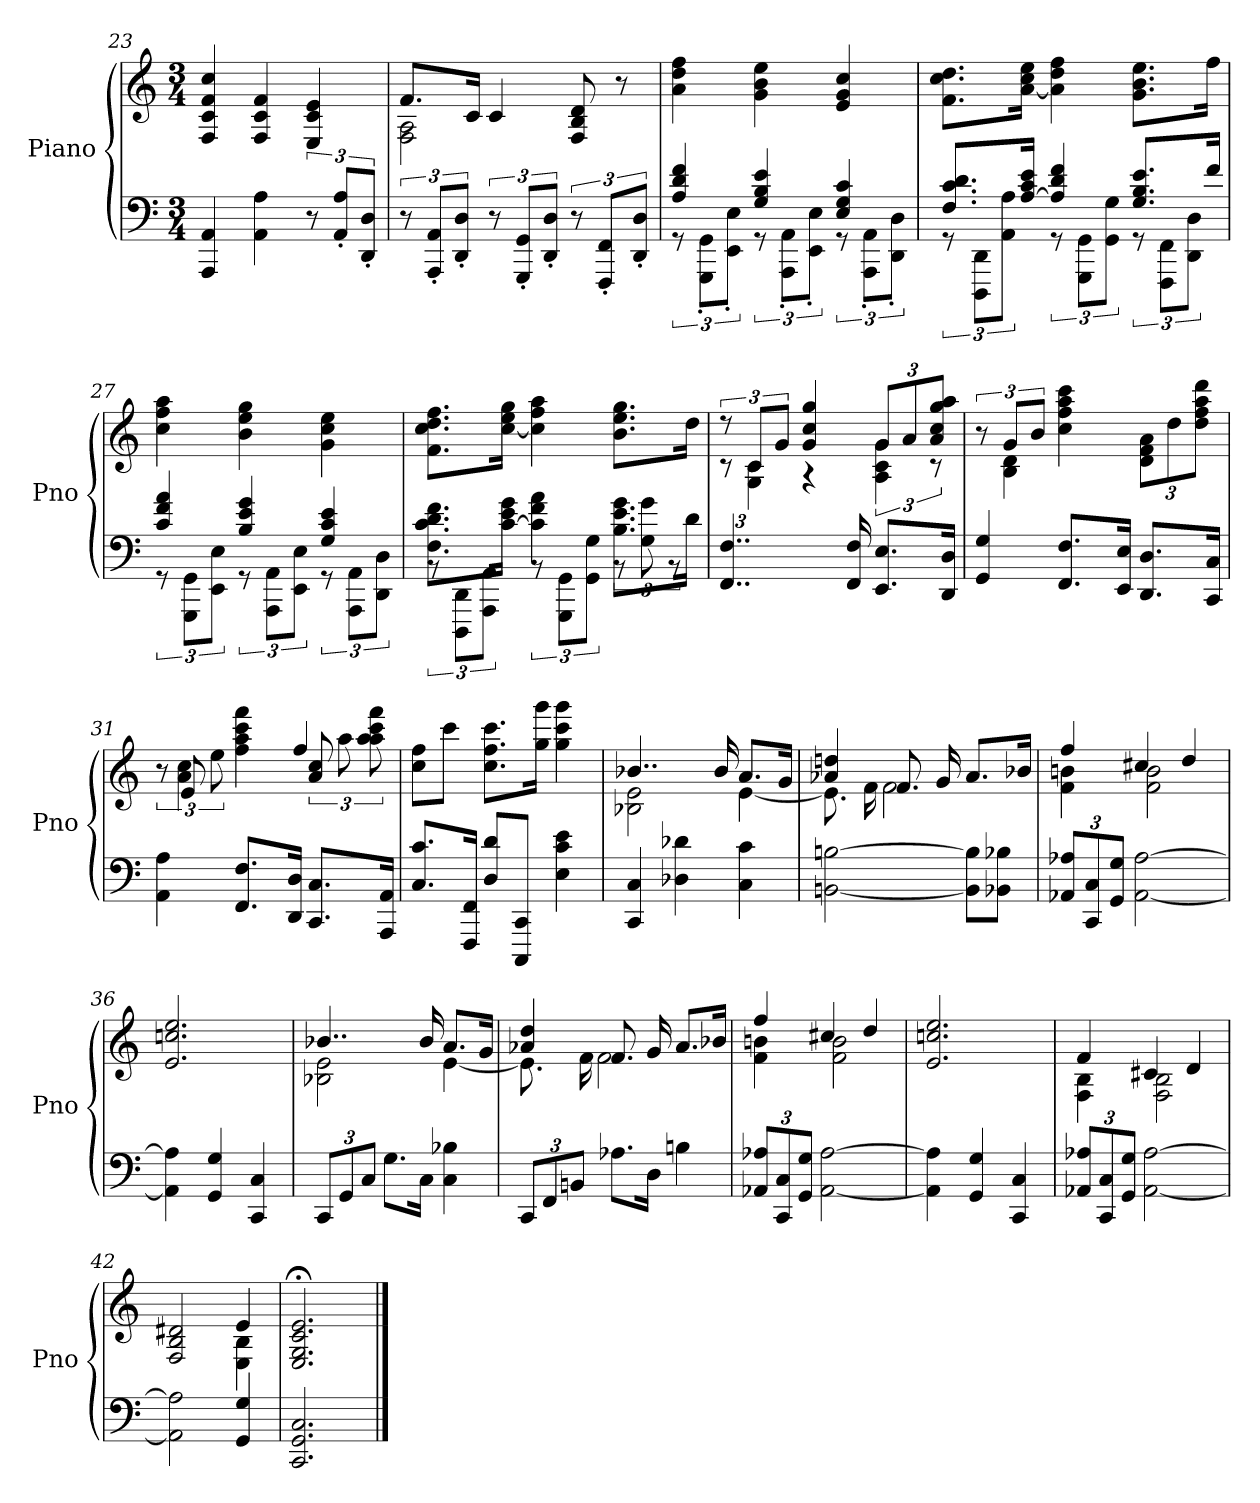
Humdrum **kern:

**kern	**kern
*part2	*part1
*staff2	*staff1
*I"Piano	*I"Piano
*I'Pno	*I'Pno
*clefF4	*clefG2
*k[]	*k[]
*M3/4	*M3/4
=23	=23
4AAA/ 4AA/	4F/ 4c/ 4f/ 4cc/
4AA\ 4A\	4F/ 4c/ 4f/
12r	4E/ 4c/ 4e/
12AA/' 12A/'L	.
12DD/' 12D/'J	.
=24	=24
*	*^
12r	8.f/L	2F\ 2A\
12AAA/' 12AA/'L	.	.
12DD/' 12D/'J	.	.
.	16c/Jk	.
12r	4c/	.
12GGG/' 12GG/'L	.	.
12DD/' 12D/'J	.	.
12r	8F/ 8B/ 8d/	4ryy
12FFF/' 12FF/'L	.	.
.	8r	.
12DD/' 12D/'J	.	.
*	*v	*v
=25	=25
*^	*
4A/ 4d/ 4f/	12r	4a\ 4dd\ 4ff\
.	12GGG\' 12GG\'L	.
.	12EE\' 12E\'J	.
4G/ 4B/ 4e/	12r	4g\ 4b\ 4ee\
.	12AAA\' 12AA\'L	.
.	12EE\' 12E\'J	.
4E/ 4G/ 4c/	12r	4e/ 4g/ 4cc/
.	12AAA\' 12AA\'L	.
.	12DD\' 12D\'J	.
!!LO:LB:g=z
=26	=26	=26
8.F/ 8.c/ 8.d/L	12r	8.f\ 8.cc\ 8.dd\L
.	12DDD\ 12DD\L	.
.	12AA\ 12A\J	.
[16A/ 16c/ 16e/Jk	.	[16a\ 16cc\ 16ee\Jk
4A/] 4d/ 4f/	12r	4a\] 4dd\ 4ff\
.	12GGG\ 12GG\L	.
.	12GG\ 12G\J	.
8.G/ 8.B/ 8.e/L	12r	8.g\ 8.b\ 8.ee\L
.	12FFF\ 12FF\L	.
.	12DD\ 12D\J	.
16f/Jk	.	16ff\Jk
=27	=27	=27
4c/ 4f/ 4a/	12r	4cc\ 4ff\ 4aa\
.	12GGG\ 12GG\L	.
.	12EE\ 12E\J	.
4B/ 4e/ 4g/	12r	4b\ 4ee\ 4gg\
.	12AAA\ 12AA\L	.
.	12EE\ 12E\J	.
4G/ 4c/ 4e/	12r	4g\ 4cc\ 4ee\
.	12AAA\ 12AA\L	.
.	12DD\ 12D\J	.
=28	=28	=28
8.F\ 8.c\ 8.d\ 8.f\L	12r	8.f\ 8.cc\ 8.dd\ 8.ff\L
.	12DDD\ 12DD\L	.
.	12AAA\ 12AA\J	.
[16c\ 16e\ 16g\Jk	.	[16cc\ 16ee\ 16gg\Jk
4c\] 4f\ 4a\	12r	4cc\] 4ff\ 4aa\
.	12GGG\ 12GG\L	.
.	12GG\ 12G\J	.
8.B\ 8.e\ 8.g\L	12r	8.b\ 8.ee\ 8.gg\L
.	12G\ 12g\	.
.	12r	.
16d\Jk	.	16dd\Jk
*v	*v	*
=29	=29
*	*^
4..FF/ 4..F/	12r	12r
.	12c/L	6G\ 6c\
.	12g/J	.
.	4g/ 4cc/ 4gg/	4r
16FF/ 16F/	.	.
*	*Xbrackettup	*brackettup
8.EE/ 8.E/L	12g/L	6A\ 6c\ 6g\
.	12a/	.
.	12a/ 12cc/ 12gg/ 12aa/J	12r
16DD/ 16D/Jk	.	.
=30	=30	=30
4GG/ 4G/	12r	12ryy
.	12g/L	4B\ 4d\
.	12b/J	.
8.FF/ 8.F/L	4cc\ 4ff\ 4aa\ 4ccc\	.
.	.	12%5ryy
16EE/ 16E/Jk	.	.
*	*Xbrackettup	*
8.DD/ 8.D/L	12d\ 12f\ 12a\L	.
.	12dd\	.
.	12dd\ 12ff\ 12aa\ 12ddd\J	.
16CC/ 16C/Jk	.	.
!!LO:PB:g=z	!!
=31	=31	=31
*	*brackettup	*
4AA\ 4A\	12r	12ryy
.	12e/	4a\ 4cc\
.	12ee\	.
8.FF/ 8.F/L	4ff\ 4aa\ 4ccc\ 4fff\	.
.	.	6ryy
16DD/ 16D/Jk	.	.
8.CC/ 8.C/L	12a/ 12cc/	4ff/
.	12aa\	.
.	12aa\ 12aa\ 12ccc\ 12fff\	.
16AAA/ 16AA/Jk	.	.
*	*v	*v
=32	=32
8.C/ 8.c/L	8cc\ 8ff\L
.	8ccc\J
16FFF/ 16FF/Jk	.
8D/ 8d/L	8.cc\ 8.ff\ 8.ccc\L
8CCC/ 8CC/J	.
.	16gg\ 16ggg\Jk
4E\ 4c\ 4e\	4gg\ 4ccc\ 4ggg\
!!LO:LB:g=z
=33	=33
*	*^
4CC/ 4C/	4..b-X/	2B-X\ 2e\
4D-X\ 4d-X\	.	.
.	16b-/	.
4C\ 4c\	8.a/L	[4e\
.	16g/Jk	.
=34	=34	=34
[2BBn\ [2Bn\	4a-X/ 4ddn/	8.e\]
.	.	16f\
.	8.f/	2f\
.	16g/	.
8BB\] 8B\]L	8.a-/L	.
8BB-X\ 8B-X\J	.	.
.	16b-X/Jk	.
=35	=35	=35
*Xbrackettup	*	*
12AA-X/ 12A-X/L	4ff/	4f\ 4bn\
12CC/ 12C/	.	.
12GG/ 12G/J	.	.
[2AA-\ [2A-\	4cc#X/	2f\ 2b\
.	4dd/	.
*	*v	*v
=36	=36
4AA-\] 4A-\]	2.e/ 2.ccn/ 2.ee/
4GG/ 4G/	.
4CC/ 4C/	.
=37	=37
*	*^
12CC/L	4..b-X/	2B-X\ 2e\
12GG/	.	.
12C/J	.	.
8.G\L	.	.
16C\Jk	16b-/	.
4C\ 4B-X\	8.a/L	[4e\
.	16g/Jk	.
!!LO:LB:g=z	!!
=38	=38	=38
12CC/L	4a-X/ 4dd/	8.e\]
12FF/	.	.
12BBn/J	.	.
.	.	16f\
8.A-X\L	8.f/	2f\
16D\Jk	16g/	.
4Bn\	8.a-/L	.
.	16b-X/Jk	.
=39	=39	=39
12AA-X/ 12A-X/L	4ff/	4f\ 4bn\
12CC/ 12C/	.	.
12GG/ 12G/J	.	.
[2AA-\ [2A-\	4cc#X/	2f\ 2b\
.	4dd/	.
*	*v	*v
=40	=40
4AA-\] 4A-\]	2.e/ 2.ccn/ 2.ee/
4GG/ 4G/	.
4CC/ 4C/	.
=41	=41
*	*^
12AA-X/ 12A-X/L	4f/	4F\ 4B\
12CC/ 12C/	.	.
12GG/ 12G/J	.	.
[2AA-\ [2A-\	4c#X/	2F\ 2B\
.	4d/	.
=42	=42	=42
2AA-\] 2A-\]	2F/ 2B/ 2d#X/	2ryy
4GG/ 4G/	4e/	4E\ 4B\
*	*v	*v
=43	=43
2.CC/ 2.GG/ 2.C/	2.E/;< 2.G/;< 2.c/;< 2.e/;<
==	==
*-	*-
